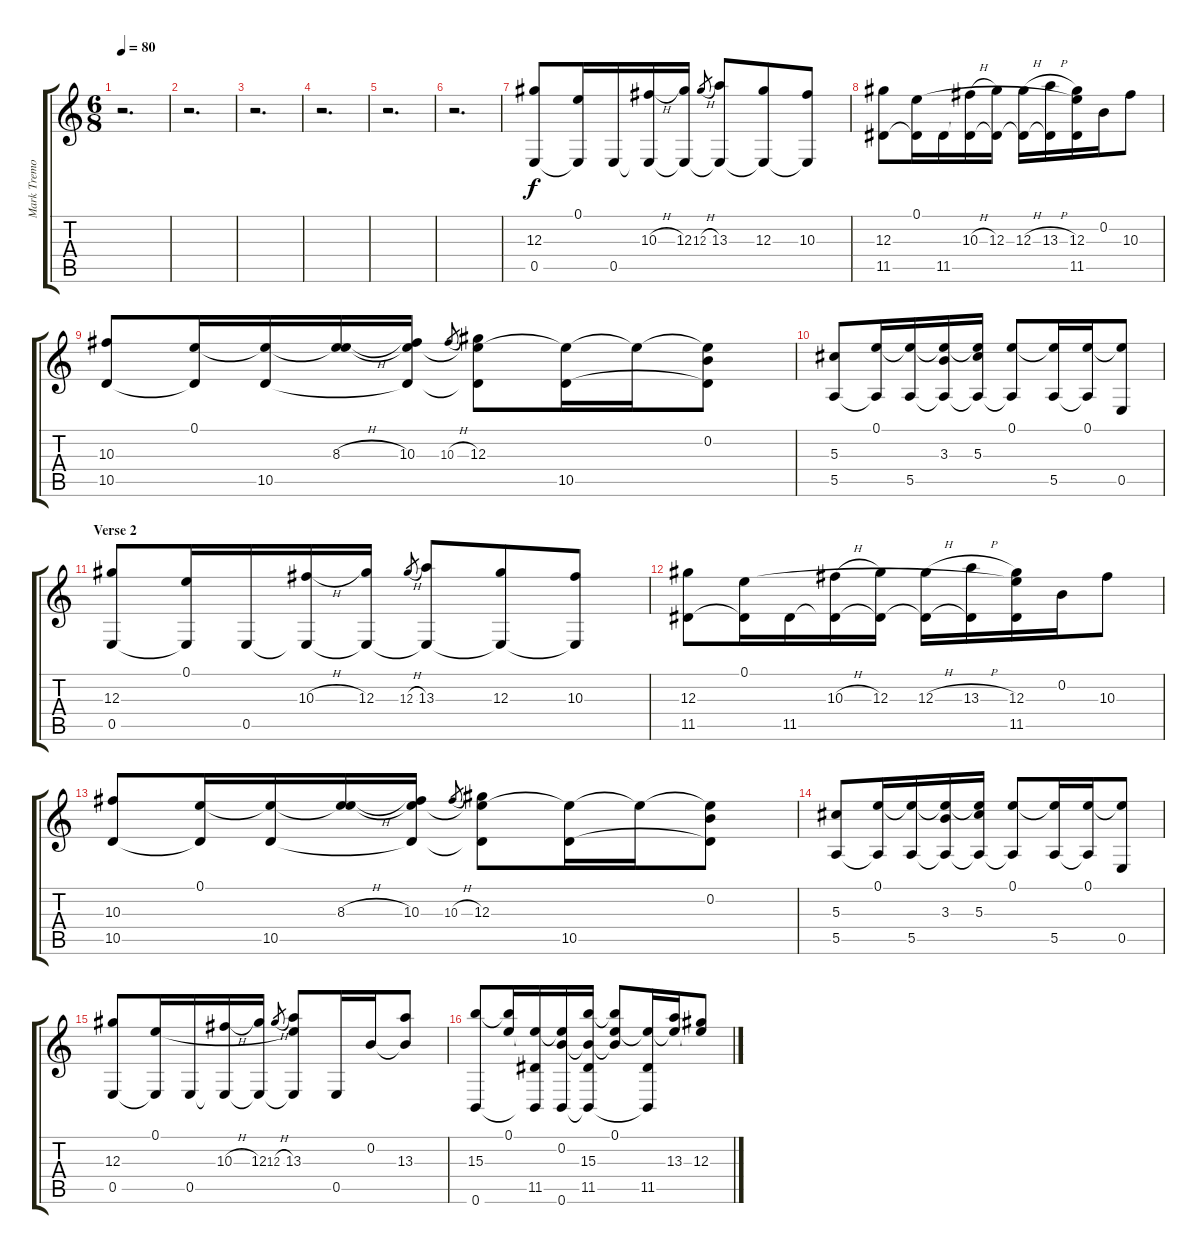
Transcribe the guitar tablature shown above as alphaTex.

\track ("Mark Tremonti Acoustic" "Mark Tremo") {instrument acousticguitarsteel}
\staff {score tabs}
\tuning (E4 B3 Ab3 B2 E2 B1) {hide}
\ts (6 8)
\tempo 80
\clef g2
\ks c
r.2{d dy f} |
r.2{d} |
r.2{d} |
r.2{d} |
r.2{d} |
r.2{d} |
(12.3 0.5).8 (0.1 0.5{t}).16 0.5.16 (10.3{h} 0.5{t}).16 (12.3 0.5{t}).16 12.3{h}.8{gr} (13.3 0.5{t}).8 (12.3 0.5{t}).8 (10.3 0.5{t}).8 |
(12.3 11.5).8 (0.1 11.5{t}).16 11.5.16 (10.3{h} 11.5{t}).16 (12.3 11.5{t}).16 (12.3{h} 11.5{t}).16 (13.3{h} 11.5{t}).16 (0.1{t} 12.3 11.5).16 0.2.16 10.3.8 |
(10.3 10.5).8 (0.1 10.5{t}).16 (0.1{t} 10.5).16 (0.1{t} 8.3{h}).16 (0.1{t} 10.3 10.5{t}).16 10.3{h}.8{gr} (0.1{t} 12.3 10.5{t}).8 (0.1{t} 10.5).16 0.1{t}.16 (0.1{t} 0.2 10.5{t}).8 |
(5.3 5.5).8 (0.1 5.5{t}).16 (0.1{t} 5.5).16 (0.1{t} 3.3 5.5{t}).16 (0.1{t} 5.3 5.5{t}).16 (0.1 5.5{t}).8 (0.1{t} 5.5).16 (0.1 5.5{t}).16 (0.1{t} 0.5).8 |
\section ("" "Verse 2")
(12.3 0.5).8 (0.1 0.5{t}).16 0.5.16 (10.3{h} 0.5{t}).16 (12.3 0.5{t}).16 12.3{h}.8{gr} (13.3 0.5{t}).8 (12.3 0.5{t}).8 (10.3 0.5{t}).8 |
(12.3 11.5).8 (0.1 11.5{t}).16 11.5.16 (10.3{h} 11.5{t}).16 (12.3 11.5{t}).16 (12.3{h} 11.5{t}).16 (13.3{h} 11.5{t}).16 (0.1{t} 12.3 11.5).16 0.2.16 10.3.8 |
(10.3 10.5).8 (0.1 10.5{t}).16 (0.1{t} 10.5).16 (0.1{t} 8.3{h}).16 (0.1{t} 10.3 10.5{t}).16 10.3{h}.8{gr} (0.1{t} 12.3 10.5{t}).8 (0.1{t} 10.5).16 0.1{t}.16 (0.1{t} 0.2 10.5{t}).8 |
(5.3 5.5).8 (0.1 5.5{t}).16 (0.1{t} 5.5).16 (0.1{t} 3.3 5.5{t}).16 (0.1{t} 5.3 5.5{t}).16 (0.1 5.5{t}).8 (0.1{t} 5.5).16 (0.1 5.5{t}).16 (0.1{t} 0.5).8 |
(12.3 0.5).8 (0.1 0.5{t}).16 0.5.16 (10.3{h} 0.5{t}).16 (12.3 0.5{t}).16 12.3{h}.8{gr} (0.1{t} 13.3 0.5{t}).8 0.5.16 0.2.16 (0.2{t} 13.3).8 |
(15.3 0.6).8 (0.1 15.3{t}).16 (0.1{t} 11.5 0.6{t}).16 (0.1{t} 0.2 0.6).16 (0.2{t} 15.3 11.5 0.6{t}).16 (0.1 0.2{t} 15.3{t}).8 (0.1{t} 11.5 0.6{t}).16 (0.1{t} 13.3).16 (0.1{t} 12.3).8
